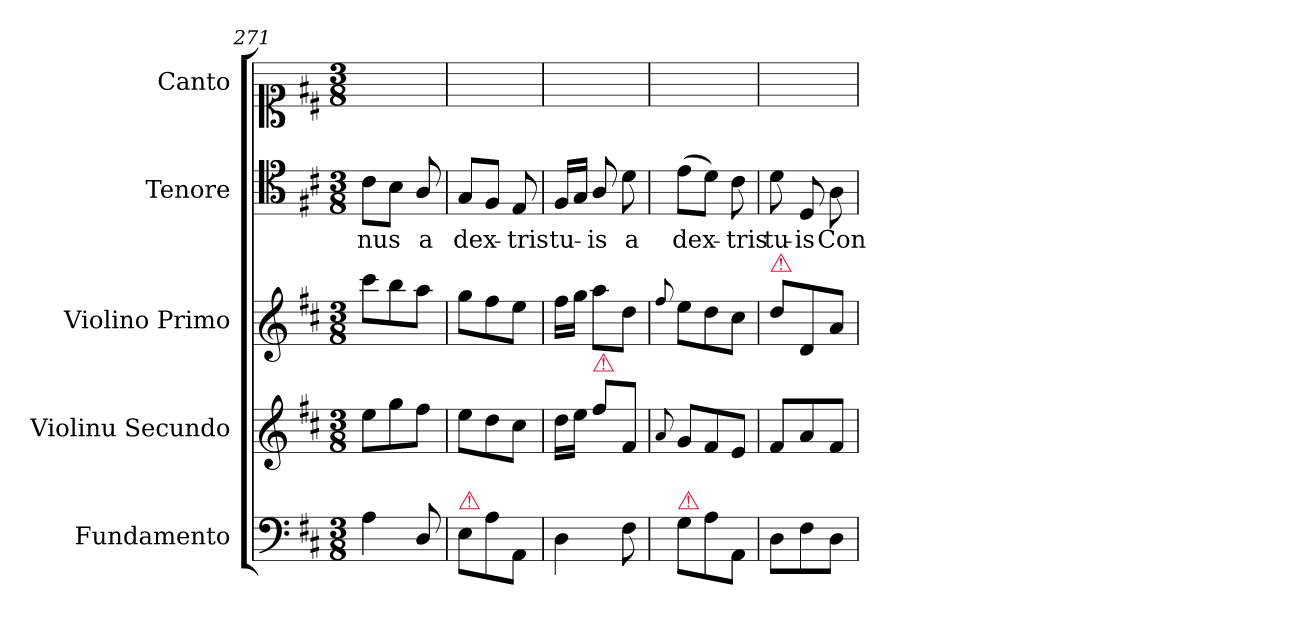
**kern	**kern	**kern	**kern	**text	**kern
*part5	*part4	*part3	*part2	*part2	*part1
*staff5	*staff4	*staff3	*staff2	*staff2	*staff1
*I"Fundamento	*I"Violinu Secundo	*I"Violino Primo	*I"Tenore	*	*I"Canto
*	*I'vl 2	*I'vl 1	*I'T	*	*
*clefF4	*clefG2	*clefG2	*clefC4	*	*clefC1
*k[f#c#]	*k[f#c#]	*k[f#c#]	*k[f#c#]	*	*k[f#c#]
*D:	*D:	*D:	*	*	*D:
*M3/8	*M3/8	*M3/8	*M3/8	*	*M3/8
=271	=271	=271	=271	=271	=271
4A\	8ee\L	8ccc#\L	8c#\L	-nus	4.ryy
.	8gg\	8bb\	8B\J	.	.
8D/	8ff#\J	8aa\J	8A/	a	.
=272	=272	=272	=272	=272	=272
!LO:TX:a:color=crimson:t=⚠	!	!	!	!	!
8E\L	8ee\L	8gg\L	8G/L	dex-	4.ryy
8A\	8dd\	8ff#\	8F#/J	.	.
8AA/J	8cc#\J	8ee\J	8E/	-tris	.
=273	=273	=273	=273	=273	=273
4D\	16dd\LL	16ff#\LL	16F#/LL	tu-	4.ryy
.	16ee\JJ	16gg\JJ	16G/JJ	.	.
!	!LO:TX:a:color=crimson:t=⚠	!	!	!	!
.	8ff#\L	8aa\L	8A/	-is	.
8F#\	8f#/J	8dd\J	8d\	a	.
=274	=274	=274	=274	=274	=274
.	8qqa/	8qqff#/	.	.	.
!LO:TX:a:color=crimson:t=⚠	!	!	!	!	!
8G\L	8g/L	8ee\L	(8e\L	dex-	4.ryy
8A\	8f#/	8dd\	8d\J)	.	.
8AA/J	8e/J	8cc#\J	8c#\	-tris	.
=275	=275	=275	=275	=275	=275
!	!	!LO:TX:a:color=crimson:t=⚠	!	!	!
8D\L	8f#/L	8dd\L	8d\	tu-	4.ryy
8F#\	8a/	8d/	8D/	-is	.
8D\J	8f#/J	8a/J	8A\	Con-	.
=	=	=	=	=	=
*-	*-	*-	*-	*-	*-
